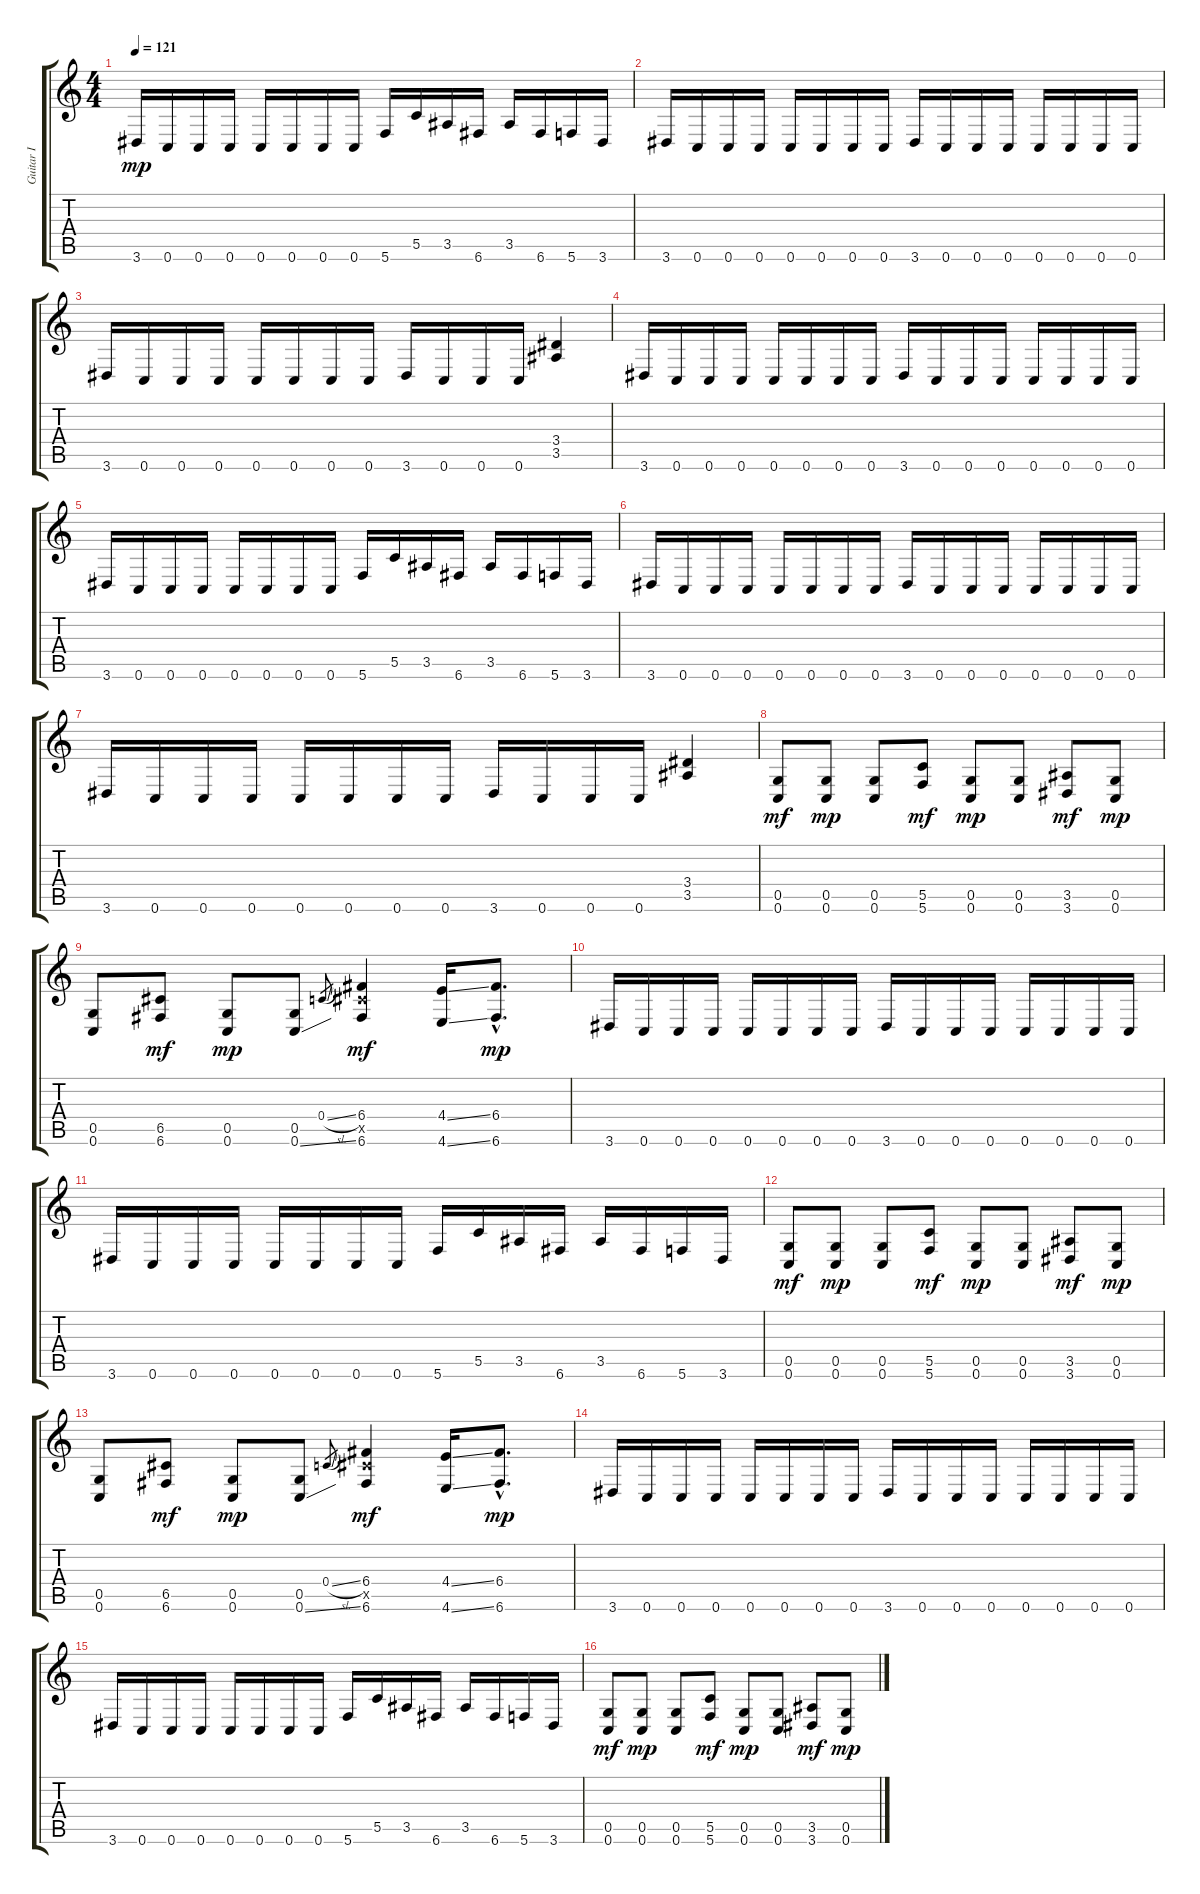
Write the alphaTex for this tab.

\track ("Guitar I" "Guitar I") {instrument distortionguitar}
\staff {score tabs}
\tuning (D4 A3 F3 C3 G2 C2) {hide}
\ts (4 4)
\tempo 121
\clef g2
\ks c
3.6.16{dy mp} 0.6.16 0.6.16 0.6.16 0.6.16 0.6.16 0.6.16 0.6.16 5.6.16 5.5.16 3.5.16 6.6.16 3.5.16 6.6.16 5.6.16 3.6.16 |
3.6.16 0.6.16 0.6.16 0.6.16 0.6.16 0.6.16 0.6.16 0.6.16 3.6.16 0.6.16 0.6.16 0.6.16 0.6.16 0.6.16 0.6.16 0.6.16 |
3.6.16 0.6.16 0.6.16 0.6.16 0.6.16 0.6.16 0.6.16 0.6.16 3.6.16 0.6.16 0.6.16 0.6.16 (3.4 3.5).4 |
3.6.16 0.6.16 0.6.16 0.6.16 0.6.16 0.6.16 0.6.16 0.6.16 3.6.16 0.6.16 0.6.16 0.6.16 0.6.16 0.6.16 0.6.16 0.6.16 |
3.6.16 0.6.16 0.6.16 0.6.16 0.6.16 0.6.16 0.6.16 0.6.16 5.6.16 5.5.16 3.5.16 6.6.16 3.5.16 6.6.16 5.6.16 3.6.16 |
3.6.16 0.6.16 0.6.16 0.6.16 0.6.16 0.6.16 0.6.16 0.6.16 3.6.16 0.6.16 0.6.16 0.6.16 0.6.16 0.6.16 0.6.16 0.6.16 |
3.6.16 0.6.16 0.6.16 0.6.16 0.6.16 0.6.16 0.6.16 0.6.16 3.6.16 0.6.16 0.6.16 0.6.16 (3.4 3.5).4 |
(0.5 0.6).8{dy mf} (0.5 0.6).8{dy mp} (0.5 0.6).8 (5.5 5.6).8{dy mf} (0.5 0.6).8{dy mp} (0.5 0.6).8 (3.5 3.6).8{dy mf} (0.5 0.6).8{dy mp} |
(0.5 0.6).8 (6.5 6.6).8{dy mf} (0.5 0.6).8{dy mp} (0.5 0.6{ss}).8 0.4{sl}.8{gr} (6.4 6.5{x} 6.6).4{dy mf} (4.4{ss} 4.6{ss}).16 (6.4{hac} 6.6{hac}).8{d dy mp} |
3.6.16 0.6.16 0.6.16 0.6.16 0.6.16 0.6.16 0.6.16 0.6.16 3.6.16 0.6.16 0.6.16 0.6.16 0.6.16 0.6.16 0.6.16 0.6.16 |
3.6.16 0.6.16 0.6.16 0.6.16 0.6.16 0.6.16 0.6.16 0.6.16 5.6.16 5.5.16 3.5.16 6.6.16 3.5.16 6.6.16 5.6.16 3.6.16 |
(0.5 0.6).8{dy mf} (0.5 0.6).8{dy mp} (0.5 0.6).8 (5.5 5.6).8{dy mf} (0.5 0.6).8{dy mp} (0.5 0.6).8 (3.5 3.6).8{dy mf} (0.5 0.6).8{dy mp} |
(0.5 0.6).8 (6.5 6.6).8{dy mf} (0.5 0.6).8{dy mp} (0.5 0.6{ss}).8 0.4{sl}.8{gr} (6.4 6.5{x} 6.6).4{dy mf} (4.4{ss} 4.6{ss}).16 (6.4{hac} 6.6{hac}).8{d dy mp} |
3.6.16 0.6.16 0.6.16 0.6.16 0.6.16 0.6.16 0.6.16 0.6.16 3.6.16 0.6.16 0.6.16 0.6.16 0.6.16 0.6.16 0.6.16 0.6.16 |
3.6.16 0.6.16 0.6.16 0.6.16 0.6.16 0.6.16 0.6.16 0.6.16 5.6.16 5.5.16 3.5.16 6.6.16 3.5.16 6.6.16 5.6.16 3.6.16 |
(0.5 0.6).8{dy mf} (0.5 0.6).8{dy mp} (0.5 0.6).8 (5.5 5.6).8{dy mf} (0.5 0.6).8{dy mp} (0.5 0.6).8 (3.5 3.6).8{dy mf} (0.5 0.6).8{dy mp}
